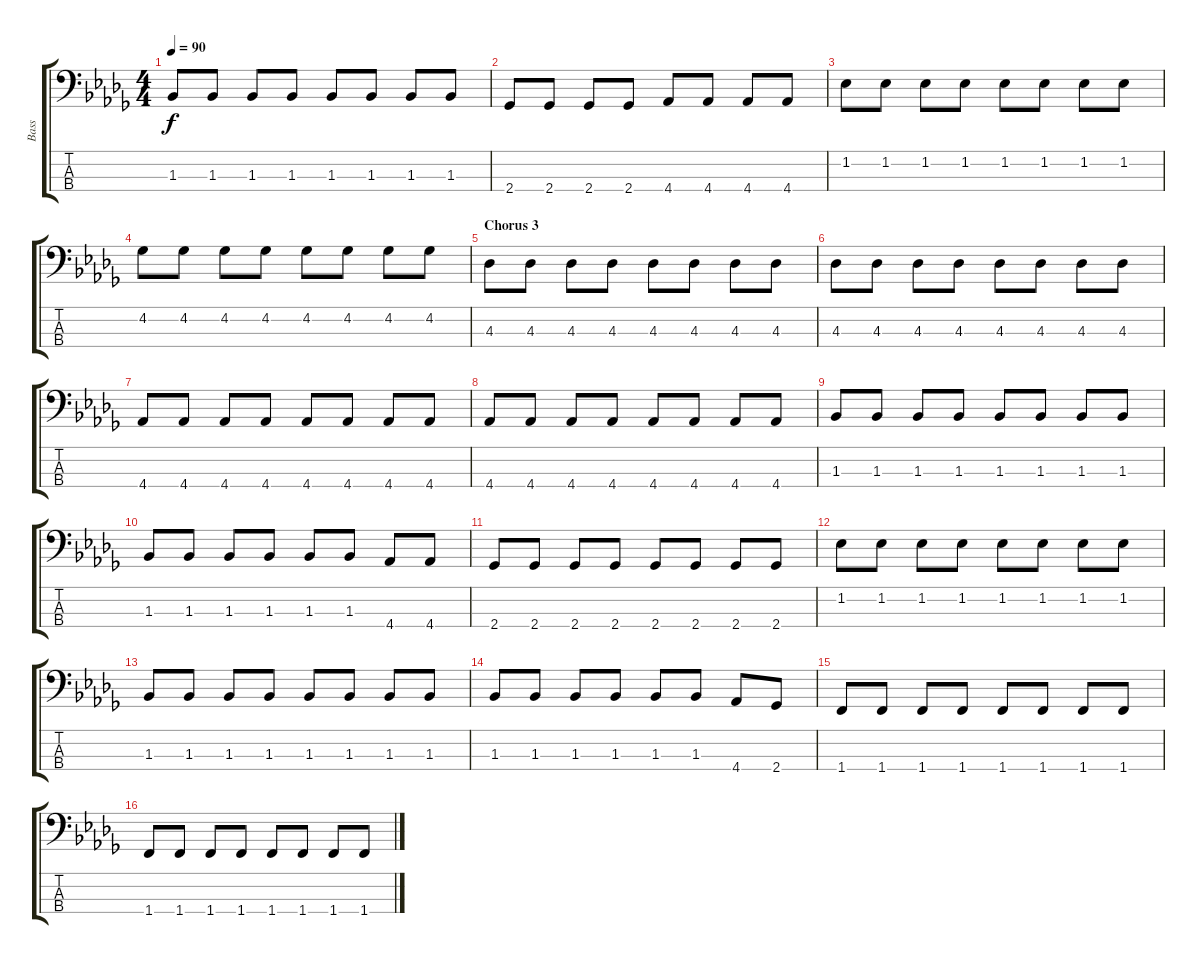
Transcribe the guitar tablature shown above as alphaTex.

\track ("Bass" "Bass") {instrument electricbassfinger}
\staff {score tabs}
\tuning (G2 D2 A1 E1) {hide}
\ts (4 4)
\tempo 90
\clef f4
\ks db
1.3.8{dy f} 1.3.8 1.3.8 1.3.8 1.3.8 1.3.8 1.3.8 1.3.8 |
2.4.8 2.4.8 2.4.8 2.4.8 4.4.8 4.4.8 4.4.8 4.4.8 |
1.2.8 1.2.8 1.2.8 1.2.8 1.2.8 1.2.8 1.2.8 1.2.8 |
4.2.8 4.2.8 4.2.8 4.2.8 4.2.8 4.2.8 4.2.8 4.2.8 |
\section ("" "Chorus 3")
4.3.8 4.3.8 4.3.8 4.3.8 4.3.8 4.3.8 4.3.8 4.3.8 |
4.3.8 4.3.8 4.3.8 4.3.8 4.3.8 4.3.8 4.3.8 4.3.8 |
4.4.8 4.4.8 4.4.8 4.4.8 4.4.8 4.4.8 4.4.8 4.4.8 |
4.4.8 4.4.8 4.4.8 4.4.8 4.4.8 4.4.8 4.4.8 4.4.8 |
1.3.8 1.3.8 1.3.8 1.3.8 1.3.8 1.3.8 1.3.8 1.3.8 |
1.3.8 1.3.8 1.3.8 1.3.8 1.3.8 1.3.8 4.4.8 4.4.8 |
2.4.8 2.4.8 2.4.8 2.4.8 2.4.8 2.4.8 2.4.8 2.4.8 |
1.2.8 1.2.8 1.2.8 1.2.8 1.2.8 1.2.8 1.2.8 1.2.8 |
1.3.8 1.3.8 1.3.8 1.3.8 1.3.8 1.3.8 1.3.8 1.3.8 |
1.3.8 1.3.8 1.3.8 1.3.8 1.3.8 1.3.8 4.4.8 2.4.8 |
1.4.8 1.4.8 1.4.8 1.4.8 1.4.8 1.4.8 1.4.8 1.4.8 |
1.4.8 1.4.8 1.4.8 1.4.8 1.4.8 1.4.8 1.4.8 1.4.8
